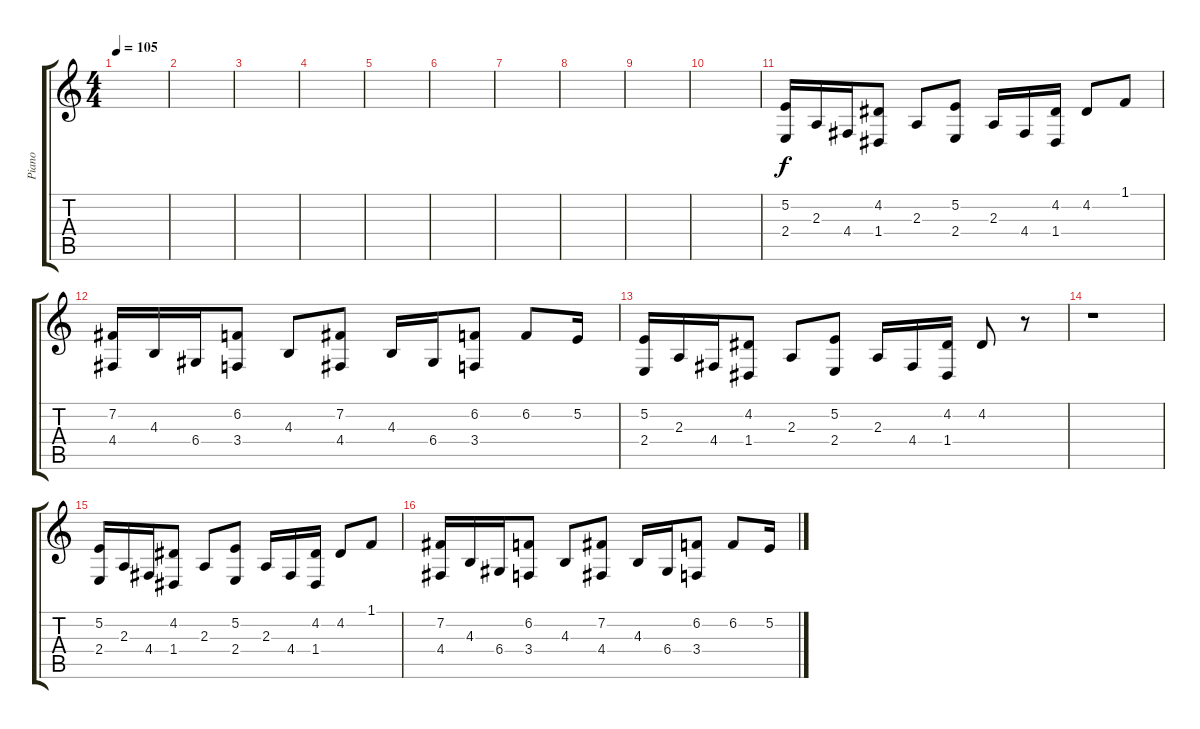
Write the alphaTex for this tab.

\track ("Piano" "Piano") {instrument electricgrandpiano}
\staff {score tabs}
\tuning (E4 B3 G3 D3 A2 E2) {hide}
\ts (4 4)
\tempo 105
\clef g2
\ks c
|
|
|
|
|
|
|
|
|
|
(5.2 2.4).16 2.3.16 4.4.16 (4.2 1.4).8 2.3.8 (5.2 2.4).8 2.3.16 4.4.16 (4.2 1.4).16 4.2.8 1.1.8 |
(7.2 4.4).16 4.3.16 6.4.16 (6.2 3.4).8 4.3.8 (7.2 4.4).8 4.3.16 6.4.16 (6.2 3.4).8 6.2.8 5.2.16 |
(5.2 2.4).16 2.3.16 4.4.16 (4.2 1.4).8 2.3.8 (5.2 2.4).8 2.3.16 4.4.16 (4.2 1.4).16 4.2.8 r.8 |
r.1 |
(5.2 2.4).16 2.3.16 4.4.16 (4.2 1.4).8 2.3.8 (5.2 2.4).8 2.3.16 4.4.16 (4.2 1.4).16 4.2.8 1.1.8 |
(7.2 4.4).16 4.3.16 6.4.16 (6.2 3.4).8 4.3.8 (7.2 4.4).8 4.3.16 6.4.16 (6.2 3.4).8 6.2.8 5.2.16
